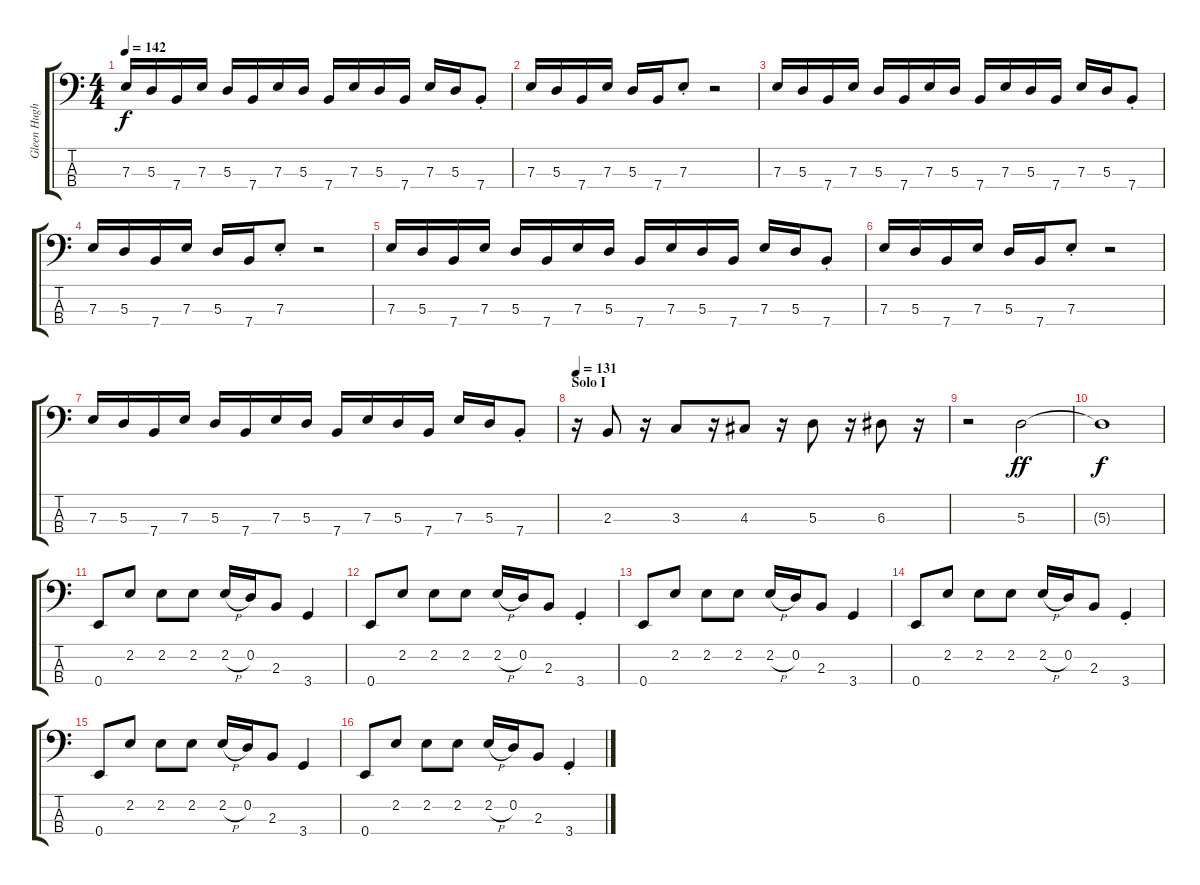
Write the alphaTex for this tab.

\track ("Gleen Hughes" "Gleen Hugh") {instrument electricbassfinger}
\staff {score tabs}
\tuning (G2 D2 A1 E1) {hide}
\ts (4 4)
\tempo 142
\clef f4
\ks c
7.3.16{dy f} 5.3.16 7.4.16 7.3.16 5.3.16 7.4.16 7.3.16 5.3.16 7.4.16 7.3.16 5.3.16 7.4.16 7.3.16 5.3.16 7.4{st}.8 |
7.3.16 5.3.16 7.4.16 7.3.16 5.3.16 7.4.16 7.3{st}.8 r.2 |
7.3.16 5.3.16 7.4.16 7.3.16 5.3.16 7.4.16 7.3.16 5.3.16 7.4.16 7.3.16 5.3.16 7.4.16 7.3.16 5.3.16 7.4{st}.8 |
7.3.16 5.3.16 7.4.16 7.3.16 5.3.16 7.4.16 7.3{st}.8 r.2 |
7.3.16 5.3.16 7.4.16 7.3.16 5.3.16 7.4.16 7.3.16 5.3.16 7.4.16 7.3.16 5.3.16 7.4.16 7.3.16 5.3.16 7.4{st}.8 |
7.3.16 5.3.16 7.4.16 7.3.16 5.3.16 7.4.16 7.3{st}.8 r.2 |
7.3.16 5.3.16 7.4.16 7.3.16 5.3.16 7.4.16 7.3.16 5.3.16 7.4.16 7.3.16 5.3.16 7.4.16 7.3.16 5.3.16 7.4{st}.8 |
\section ("" "Solo I")
\tempo 131
r.16 2.3.8 r.16 3.3.8 r.16 4.3.8 r.16 5.3.8 r.16 6.3.8 r.16 |
r.2 5.3.2{dy ff} |
5.3{t}.1{dy f} |
0.4.8 2.2.8 2.2.8 2.2.8 2.2{h}.16 0.2.16 2.3.8 3.4.4 |
0.4.8 2.2.8 2.2.8 2.2.8 2.2{h}.16 0.2.16 2.3.8 3.4{st}.4 |
0.4.8 2.2.8 2.2.8 2.2.8 2.2{h}.16 0.2.16 2.3.8 3.4.4 |
0.4.8 2.2.8 2.2.8 2.2.8 2.2{h}.16 0.2.16 2.3.8 3.4{st}.4 |
0.4.8 2.2.8 2.2.8 2.2.8 2.2{h}.16 0.2.16 2.3.8 3.4.4 |
0.4.8 2.2.8 2.2.8 2.2.8 2.2{h}.16 0.2.16 2.3.8 3.4{st}.4
